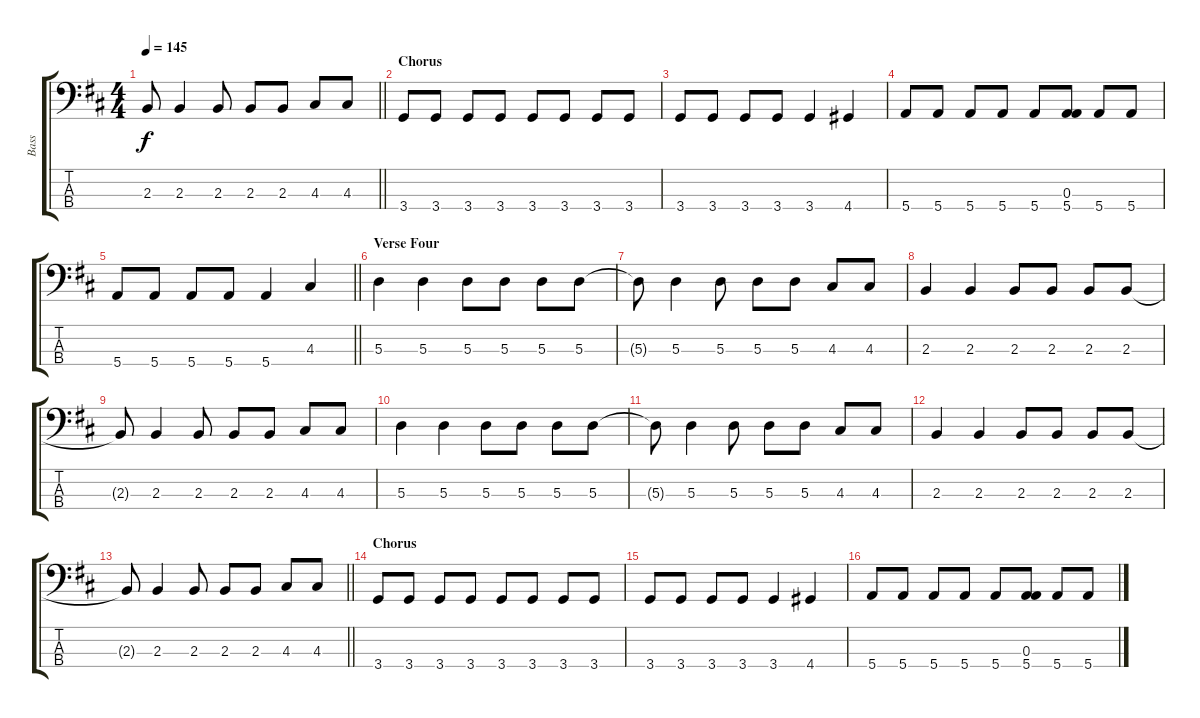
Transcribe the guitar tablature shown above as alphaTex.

\track ("Bass" "Bass") {instrument electricbassfinger}
\staff {score tabs}
\tuning (G2 D2 A1 E1) {hide}
\ts (4 4)
\tempo 145
\clef f4
\barLineRight lightlight
\ks d
2.3{t}.8{dy f} 2.3.4 2.3.8 2.3.8 2.3.8 4.3.8 4.3.8 |
\section ("" "Chorus")
3.4.8 3.4.8 3.4.8 3.4.8 3.4.8 3.4.8 3.4.8 3.4.8 |
3.4.8 3.4.8 3.4.8 3.4.8 3.4.4 4.4.4 |
5.4.8 5.4.8 5.4.8 5.4.8 5.4.8 (0.3 5.4).8 5.4.8 5.4.8 |
\barLineRight lightlight
5.4.8 5.4.8 5.4.8 5.4.8 5.4.4 4.3.4 |
\section ("" "Verse Four")
5.3.4 5.3.4 5.3.8 5.3.8 5.3.8 5.3.8 |
5.3{t}.8 5.3.4 5.3.8 5.3.8 5.3.8 4.3.8 4.3.8 |
2.3.4 2.3.4 2.3.8 2.3.8 2.3.8 2.3.8 |
2.3{t}.8 2.3.4 2.3.8 2.3.8 2.3.8 4.3.8 4.3.8 |
5.3.4 5.3.4 5.3.8 5.3.8 5.3.8 5.3.8 |
5.3{t}.8 5.3.4 5.3.8 5.3.8 5.3.8 4.3.8 4.3.8 |
2.3.4 2.3.4 2.3.8 2.3.8 2.3.8 2.3.8 |
\barLineRight lightlight
2.3{t}.8 2.3.4 2.3.8 2.3.8 2.3.8 4.3.8 4.3.8 |
\section ("" "Chorus")
3.4.8 3.4.8 3.4.8 3.4.8 3.4.8 3.4.8 3.4.8 3.4.8 |
3.4.8 3.4.8 3.4.8 3.4.8 3.4.4 4.4.4 |
5.4.8 5.4.8 5.4.8 5.4.8 5.4.8 (0.3 5.4).8 5.4.8 5.4.8
